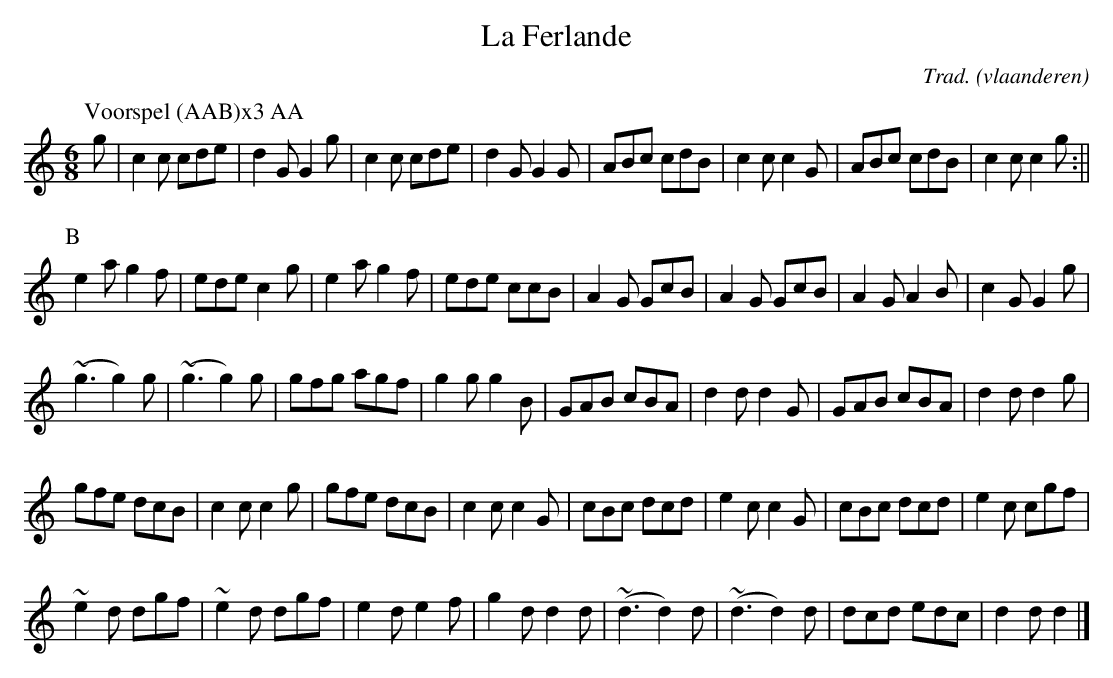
X:1
T:La Ferlande
O:vlaanderen
C:Trad.
L:1/8
M:6/8
K:C
P:Voorspel (AAB)x3 AA
P:A
g | c2 c cde | d2 G G2 g | c2 c cde | d2 G G2 G | ABc cdB | c2 c c2 G | ABc cdB | c2 c c2 g :||
P:B
e2 a g2 f | ede c2 g | e2 a g2 f | ede ccB | A2 G GcB | A2 G GcB | A2 G A2 B | c2 G G2 g |
(~g3 g2) g | (~g3 g2) g | gfg agf | g2 g g2 B | GAB cBA | d2 d d2 G | GAB cBA | d2 d d2 g |
gfe dcB | c2 c c2 g | gfe dcB | c2 c c2 G | cBc dcd | e2 c c2 G | cBc dcd | e2 c cgf |
~e2 d dgf | ~e2 d dgf | e2 d e2 f | g2 d d2 d | (~d3 d2) d | (~d3 d2) d | dcd edc | d2 d d2 |]
